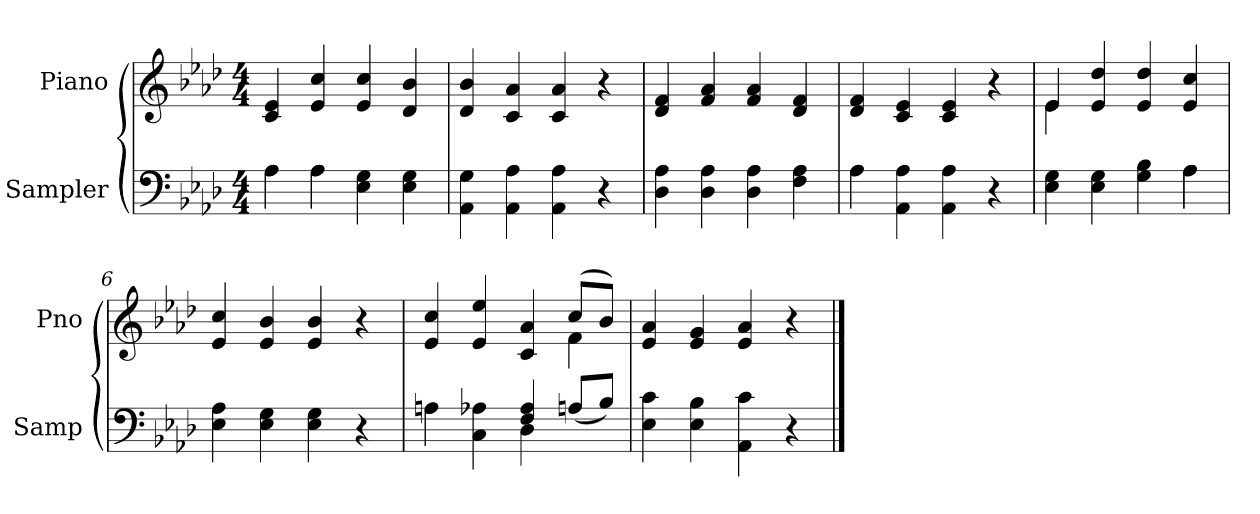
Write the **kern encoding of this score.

**kern	**kern
*part2	*part1
*staff2	*staff1
*I"Sampler	*I"Piano
*I'Samp	*I'Pno
*clefF4	*clefG2
*k[b-e-a-d-]	*k[b-e-a-d-]
*A-:	*A-:
*M4/4	*M4/4
=1	=1
*^	*
4A-\	4A-	4c 4e-
4A-\	4A-	4e- 4cc
4E- 4G	2ryy	4e- 4cc
4E- 4G	.	4d- 4b-
*v	*v	*
=2	=2
4AA- 4G	4d- 4b-
4AA- 4A-	4c 4a-
4AA- 4A-	4c 4a-
4r	4r
=3	=3
4D- 4A-	4d- 4f
4D- 4A-	4f 4a-
4D- 4A-	4f 4a-
4F 4A-	4d- 4f
=4	=4
*^	*
4A-\	4A-	4d- 4f
4AA- 4A-	2.ryy	4c 4e-
4AA- 4A-	.	4c 4e-
4r	.	4r
=5	=5	=5
*	*	*^
4E- 4G	2.ryy	4e-/	4e-
4E- 4G	.	4e- 4dd-	2.ryy
4G 4B-	.	4e- 4dd-	.
4A-\	4A-	4e- 4cc	.
*v	*v	*	*
*	*v	*v
=6	=6
4E- 4A-	4e- 4cc
4E- 4G	4e- 4b-
4E- 4G	4e- 4b-
4r	4r
=7	=7
*^	*^
4A-\	4A	4e- 4cc	2.ryy
4C 4A-	4ryy	4e- 4ee-	.
4F 4A-	4D-	4c 4a-	.
(8An/L	4ryy	(8cc/L	4f
8B-/J)	.	8b-/J)	.
*v	*v	*	*
*	*v	*v
=8	=8
4E- 4c	4e- 4a-
4E- 4B-	4e- 4g
4AA- 4c	4e- 4a-
4r	4r
==	==
*-	*-
